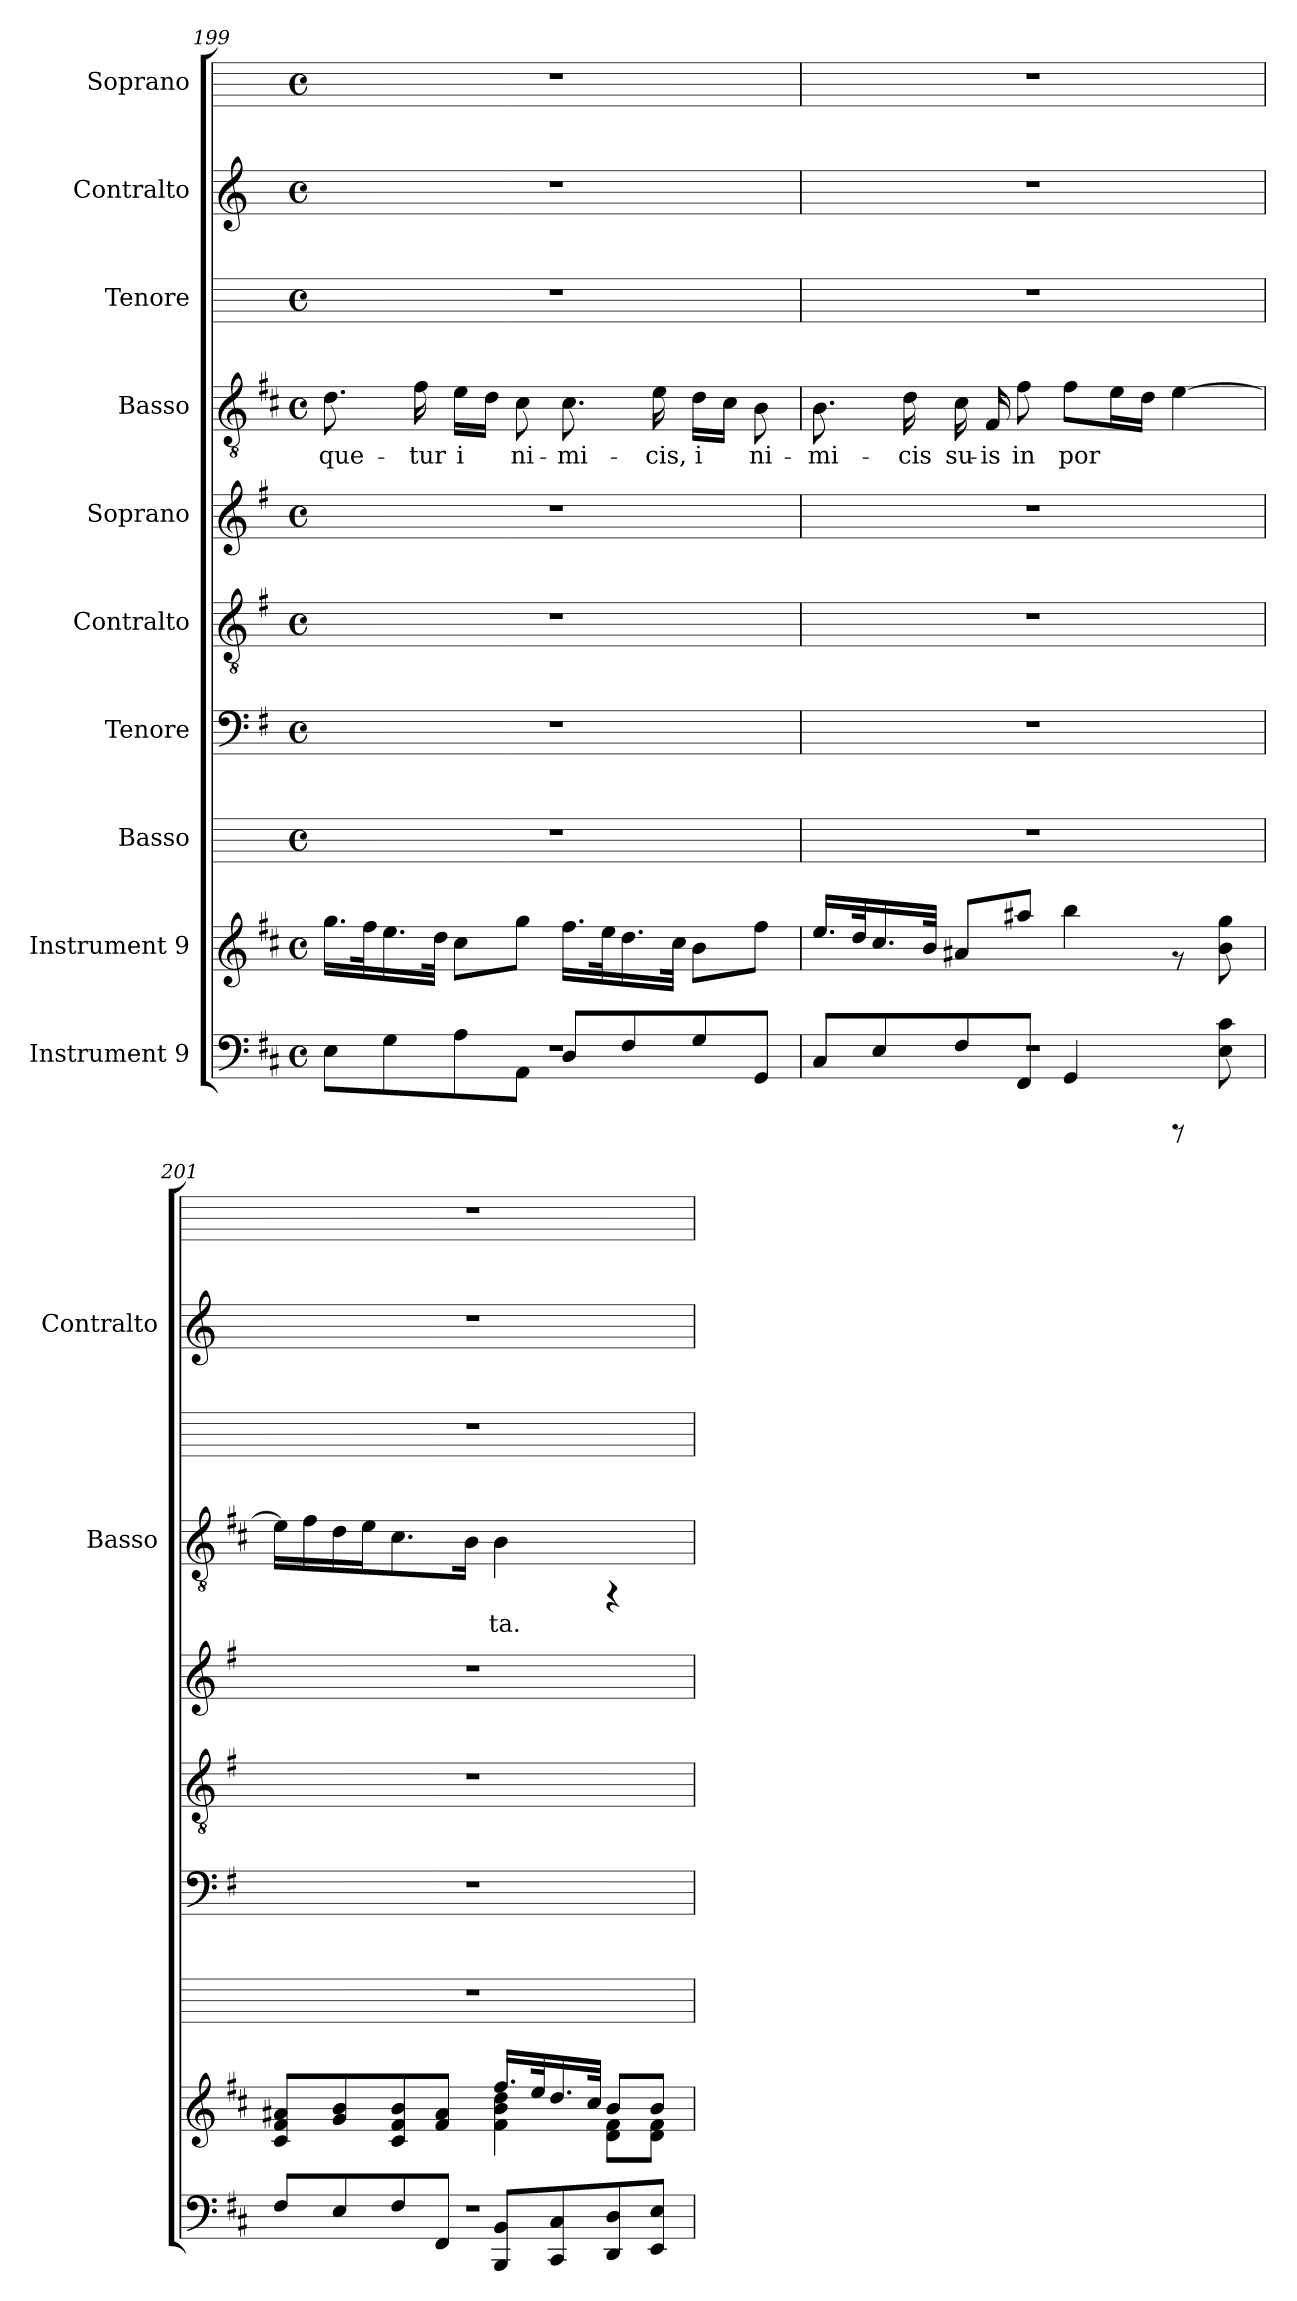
**kern	**kern	**kern	**kern	**kern	**kern	**kern	**text	**kern	**kern	**kern
*part10	*part9	*part8	*part7	*part6	*part5	*part4	*part4	*part3	*part2	*part1
*staff10	*staff9	*staff8	*staff7	*staff6	*staff5	*staff4	*staff4	*staff3	*staff2	*staff1
*I"Instrument 9	*I"Instrument 9	*I"Basso	*I"Tenore	*I"Contralto	*I"Soprano	*I"Basso	*	*I"Tenore	*I"Contralto	*I"Soprano
*	*	*	*	*	*	*I'Basso	*	*	*I'Contralto	*
*clefF4	*clefG2	*	*clefF4	*clefGv2	*clefG2	*clefGv2	*	*	*clefG2	*
*k[f#c#]	*k[f#c#]	*k[]	*k[f#]	*k[f#]	*k[f#]	*k[f#c#]	*	*k[]	*k[]	*k[]
*D:	*D:	*C:	*G:	*G:	*G:	*D:	*	*C:	*C:	*C:
*M4/4	*M4/4	*M4/4	*M4/4	*M4/4	*M4/4	*M4/4	*	*M4/4	*M4/4	*M4/4
*met(c)	*met(c)	*met(c)	*met(c)	*met(c)	*met(c)	*met(c)	*	*met(c)	*met(c)	*met(c)
=199	=199	=199	=199	=199	=199	=199	=199	=199	=199	=199
*^	*	*	*	*	*	*	*	*	*	*
*	*^	*	*	*	*	*	*	*	*	*	*
!	!	!	!	!	!	!	!	!	!LO:LY:b:cj	!	!	!
1r	8E\L	1r	16.gg\L	1r	1r	1r	1r	8.d\	-que-	1r	1r	1r
.	.	.	32ff#\	.	.	.	.	.	.	.	.	.
.	8G\	.	16.ee\	.	.	.	.	.	.	.	.	.
!	!	!	!	!	!	!	!	!	!LO:LY:b:cj	!	!	!
.	.	.	.	.	.	.	.	16f#\	-tur	.	.	.
.	.	.	32dd\J	.	.	.	.	.	.	.	.	.
!	!	!	!	!	!	!	!	!	!LO:LY:b:cj	!	!	!
.	8A\	.	8cc#\L	.	.	.	.	16e\L	i-	.	.	.
!	!	!	!	!	!	!	!	!	!LO:LY:b:cj	!	!	!
.	.	.	.	.	.	.	.	16d\J	--	.	.	.
!	!	!	!	!	!	!	!	!	!LO:LY:b:cj	!	!	!
.	8AA\J	.	8gg\J	.	.	.	.	8c#\	-ni-	.	.	.
!	!	!	!	!	!	!	!	!	!LO:LY:b:cj	!	!	!
.	8D/L	.	16.ff#\L	.	.	.	.	8.c#\	-mi-	.	.	.
.	.	.	32ee\	.	.	.	.	.	.	.	.	.
.	8F#/	.	16.dd\	.	.	.	.	.	.	.	.	.
!	!	!	!	!	!	!	!	!	!LO:LY:b:cj	!	!	!
.	.	.	.	.	.	.	.	16e\	-cis,	.	.	.
.	.	.	32cc#\J	.	.	.	.	.	.	.	.	.
!	!	!	!	!	!	!	!	!	!LO:LY:b:cj	!	!	!
.	8G/	.	8b\L	.	.	.	.	16d\L	i-	.	.	.
!	!	!	!	!	!	!	!	!	!LO:LY:b:cj	!	!	!
.	.	.	.	.	.	.	.	16c#\J	--	.	.	.
!	!	!	!	!	!	!	!	!	!LO:LY:b:cj	!	!	!
.	8GG/J	.	8ff#\J	.	.	.	.	8B\	-ni-	.	.	.
!!LO:LB:g=z
=200	=200	=200	=200	=200	=200	=200	=200	=200	=200	=200	=200	=200
!	!	!	!	!	!	!	!	!	!LO:LY:b:cj	!	!	!
1r	8C#/L	1r	16.ee/L	1r	1r	1r	1r	8.B\	-mi-	1r	1r	1r
.	.	.	32dd/	.	.	.	.	.	.	.	.	.
.	8E/	.	16.cc#/	.	.	.	.	.	.	.	.	.
!	!	!	!	!	!	!	!	!	!LO:LY:b:cj	!	!	!
.	.	.	.	.	.	.	.	16d\	-cis	.	.	.
.	.	.	32b/J	.	.	.	.	.	.	.	.	.
!	!	!	!	!	!	!	!	!	!LO:LY:b:cj	!	!	!
.	8F#/	.	8a#X/L	.	.	.	.	16c#\	su-	.	.	.
!	!	!	!	!	!	!	!	!	!LO:LY:b:cj	!	!	!
.	.	.	.	.	.	.	.	16F#/	-is	.	.	.
!	!	!	!	!	!	!	!	!	!LO:LY:b:cj	!	!	!
.	8FF#/J	.	8aa#X/J	.	.	.	.	8f#\	in	.	.	.
!	!	!	!	!	!	!	!	!	!LO:LY:b:cj	!	!	!
.	4GG/	.	4bb\	.	.	.	.	8f#\L	por-	.	.	.
!	!	!	!	!	!	!	!	!	!LO:LY:b:cj	!	!	!
.	.	.	.	.	.	.	.	16e\	--	.	.	.
!	!	!	!	!	!	!	!	!	!LO:LY:b:cj	!	!	!
.	.	.	.	.	.	.	.	16d\J	--	.	.	.
!	!	!	!	!	!	!	!	!	!LO:LY:b:cj	!	!	!
.	8rCCC	.	8rf	.	.	.	.	[>4e\	--	.	.	.
.	8c#\ 8E\	.	8gg\ 8b\	.	.	.	.	.	.	.	.	.
=201	=201	=201	=201	=201	=201	=201	=201	=201	=201	=201	=201	=201
*	*	*	*^	*	*	*	*	*	*	*	*	*
!	!	!	!	!	!	!	!	!	!	!LO:LY:b:cj	!	!	!
1r	8F#/L	1r	8a#X/ 8f#/ 8c#/L	2ryy	1r	1r	1r	1r	16e\L]	--	1r	1r	1r
!	!	!	!	!	!	!	!	!	!	!LO:LY:b:cj	!	!	!
.	.	.	.	.	.	.	.	.	16f#\	--	.	.	.
!	!	!	!	!	!	!	!	!	!	!LO:LY:b:cj	!	!	!
.	8E/	.	8b/ 8g/	.	.	.	.	.	16d\	--	.	.	.
!	!	!	!	!	!	!	!	!	!	!LO:LY:b:cj	!	!	!
.	.	.	.	.	.	.	.	.	16e\	--	.	.	.
!	!	!	!	!	!	!	!	!	!	!LO:LY:b:cj	!	!	!
.	8F#/	.	8f#/ 8c#/ 8b/	.	.	.	.	.	8.c#\	--	.	.	.
.	8FF#/J	.	8a#/ 8f#/J	.	.	.	.	.	.	.	.	.	.
!	!	!	!	!	!	!	!	!	!	!LO:LY:b:cj	!	!	!
.	.	.	.	.	.	.	.	.	16B\J	--	.	.	.
!	!	!	!	!	!	!	!	!	!	!LO:LY:b:cj	!	!	!
.	8BB/ 8BBB/L	.	16.ff#/L	4dd\ 4b\ 4f#\	.	.	.	.	4B\	-ta.	.	.	.
.	.	.	32ee/	.	.	.	.	.	.	.	.	.	.
.	8C#/ 8CC#/	.	16.dd/	.	.	.	.	.	.	.	.	.	.
.	.	.	32cc#/J	.	.	.	.	.	.	.	.	.	.
.	8D/ 8DD/	.	8f#\ 8d\L	8b/L	.	.	.	.	4rFF	.	.	.	.
.	8E/ 8EE/J	.	8f#\ 8d\J	8b/J	.	.	.	.	.	.	.	.	.
*v	*v	*v	*	*	*	*	*	*	*	*	*	*	*
*	*v	*v	*	*	*	*	*	*	*	*	*
=	=	=	=	=	=	=	=	=	=	=
*-	*-	*-	*-	*-	*-	*-	*-	*-	*-	*-
